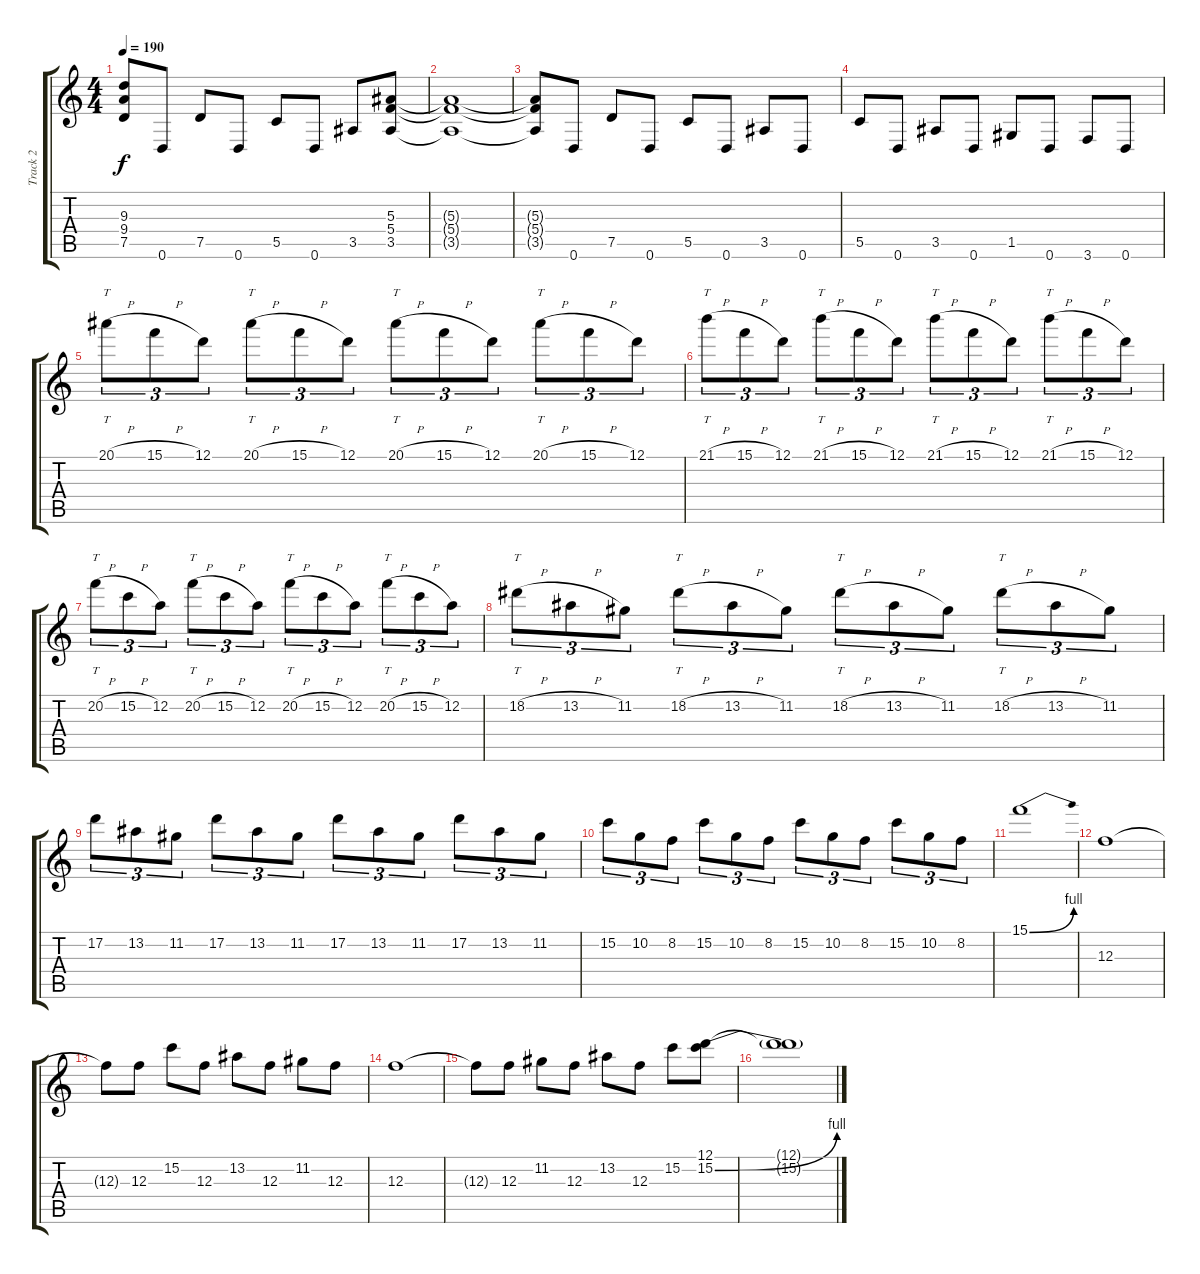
\track ("Track 2" "Track 2") {instrument distortionguitar}
\staff {score tabs}
\tuning (D4 A3 F3 C3 G2 D2) {hide}
\ts (4 4)
\tempo 190
\clef g2
\ks c
(9.3{t} 9.4{t} 7.5{t}).8{dy f} 0.6.8 7.5.8 0.6.8 5.5.8 0.6.8 3.5.8 (5.3 5.4 3.5).8 |
(5.3{t} 5.4{t} 3.5{t}).1 |
(5.3{t} 5.4{t} 3.5{t}).8 0.6.8 7.5.8 0.6.8 5.5.8 0.6.8 3.5.8 0.6.8 |
5.5.8 0.6.8 3.5.8 0.6.8 1.5.8 0.6.8 3.6.8 0.6.8 |
20.1{h}.8{tt tu (3 2)} 15.1{h}.8{tu (3 2)} 12.1.8{tu (3 2)} 20.1{h}.8{tt tu (3 2)} 15.1{h}.8{tu (3 2)} 12.1.8{tu (3 2)} 20.1{h}.8{tt tu (3 2)} 15.1{h}.8{tu (3 2)} 12.1.8{tu (3 2)} 20.1{h}.8{tt tu (3 2)} 15.1{h}.8{tu (3 2)} 12.1.8{tu (3 2)} |
21.1{h}.8{tt tu (3 2)} 15.1{h}.8{tu (3 2)} 12.1.8{tu (3 2)} 21.1{h}.8{tt tu (3 2)} 15.1{h}.8{tu (3 2)} 12.1.8{tu (3 2)} 21.1{h}.8{tt tu (3 2)} 15.1{h}.8{tu (3 2)} 12.1.8{tu (3 2)} 21.1{h}.8{tt tu (3 2)} 15.1{h}.8{tu (3 2)} 12.1.8{tu (3 2)} |
20.2{h}.8{tt tu (3 2)} 15.2{h}.8{tu (3 2)} 12.2.8{tu (3 2)} 20.2{h}.8{tt tu (3 2)} 15.2{h}.8{tu (3 2)} 12.2.8{tu (3 2)} 20.2{h}.8{tt tu (3 2)} 15.2{h}.8{tu (3 2)} 12.2.8{tu (3 2)} 20.2{h}.8{tt tu (3 2)} 15.2{h}.8{tu (3 2)} 12.2.8{tu (3 2)} |
18.2{h}.8{tt tu (3 2)} 13.2{h}.8{tu (3 2)} 11.2.8{tu (3 2)} 18.2{h}.8{tt tu (3 2)} 13.2{h}.8{tu (3 2)} 11.2.8{tu (3 2)} 18.2{h}.8{tt tu (3 2)} 13.2{h}.8{tu (3 2)} 11.2.8{tu (3 2)} 18.2{h}.8{tt tu (3 2)} 13.2{h}.8{tu (3 2)} 11.2.8{tu (3 2)} |
17.2.8{tu (3 2)} 13.2.8{tu (3 2)} 11.2.8{tu (3 2)} 17.2.8{tu (3 2)} 13.2.8{tu (3 2)} 11.2.8{tu (3 2)} 17.2.8{tu (3 2)} 13.2.8{tu (3 2)} 11.2.8{tu (3 2)} 17.2.8{tu (3 2)} 13.2.8{tu (3 2)} 11.2.8{tu (3 2)} |
15.2.8{tu (3 2)} 10.2.8{tu (3 2)} 8.2.8{tu (3 2)} 15.2.8{tu (3 2)} 10.2.8{tu (3 2)} 8.2.8{tu (3 2)} 15.2.8{tu (3 2)} 10.2.8{tu (3 2)} 8.2.8{tu (3 2)} 15.2.8{tu (3 2)} 10.2.8{tu (3 2)} 8.2.8{tu (3 2)} |
15.1{be (bend 0 0 60 4)}.1 |
12.3.1 |
12.3{t}.8 12.3.8 15.2.8 12.3.8 13.2.8 12.3.8 11.2.8 12.3.8 |
12.3.1 |
12.3{t}.8 12.3.8 11.2.8 12.3.8 13.2.8 12.3.8 15.2.8 (12.1 15.2{be (bend 0 0 60 4)}).8 |
(12.1{t} 15.2{t}).1
